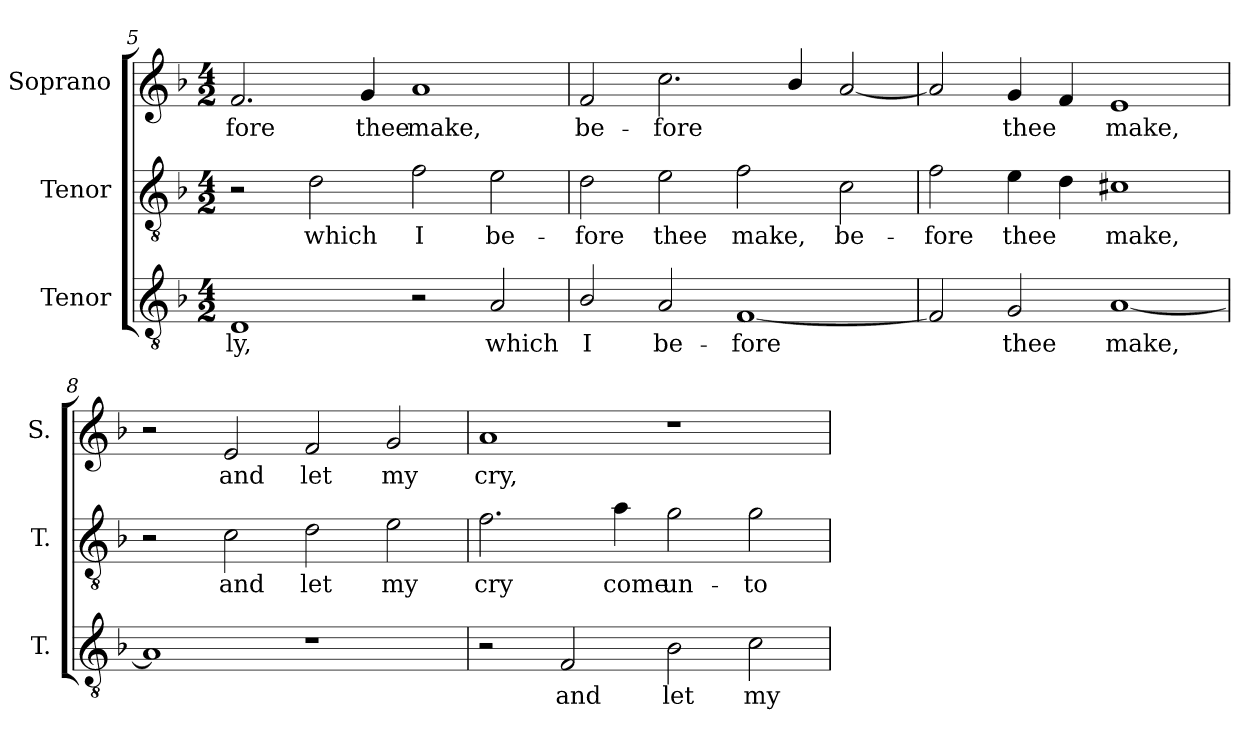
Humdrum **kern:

**kern	**text	**kern	**text	**kern	**text
*part3	*part3	*part2	*part2	*part1	*part1
*staff3	*staff3	*staff2	*staff2	*staff1	*staff1
*I"Tenor	*	*I"Tenor	*	*I"Soprano	*
*I'T.	*	*I'T.	*	*I'S.	*
!!LO:LB:g=z
*clefGv2	*	*clefGv2	*	*clefG2	*
*ITrd7c12	*	*ITrd7c12	*	*	*
*k[b-]	*	*k[b-]	*	*k[b-]	*
*F:	*	*F:	*	*F:	*
*M4/2	*	*M4/2	*	*M4/2	*
=5	=5	=5	=5	=5	=5
!	!LO:LY:b:color=#000000	!	!	!	!
!	!	!	!	!	!LO:LY:b:color=#000000
1DDi	-ly,	2r	.	2.fi/	-fore
!	!	!	!LO:LY:b:color=#000000	!	!
.	.	2Di\	which	.	.
!	!	!	!	!	!LO:LY:b:color=#000000
.	.	.	.	4gi/	thee
!	!	!	!LO:LY:b:color=#000000	!	!
!	!	!	!	!	!LO:LY:b:color=#000000
2r	.	2Fi\	I	1ai	make,
!	!LO:LY:b:color=#000000	!	!	!	!
!	!	!	!LO:LY:b:color=#000000	!	!
2AAi/	which	2Ei\	be-	.	.
=6	=6	=6	=6	=6	=6
!	!LO:LY:b:color=#000000	!	!	!	!
!	!	!	!LO:LY:b:color=#000000	!	!
!	!	!	!	!	!LO:LY:b:color=#000000
2BB-i/	I	2Di\	-fore	2fi/	be-
!	!LO:LY:b:color=#000000	!	!	!	!
!	!	!	!LO:LY:b:color=#000000	!	!
!	!	!	!	!	!LO:LY:b:color=#000000
2AAi/	be-	2Ei\	thee	2.cci\	-fore
!	!LO:LY:b:color=#000000	!	!	!	!
!	!	!	!LO:LY:b:color=#000000	!	!
[1FFi	-fore	2Fi\	make,	.	.
.	.	.	.	4b-i/	.
!	!	!	!LO:LY:b:color=#000000	!	!
.	.	2Ci\	be-	[2ai/	.
=7	=7	=7	=7	=7	=7
!	!	!	!LO:LY:b:color=#000000	!	!
2FFi/]	.	2Fi\	-fore	2ai/]	.
!	!LO:LY:b:color=#000000	!	!	!	!
!	!	!	!LO:LY:b:color=#000000	!	!
!	!	!	!	!	!LO:LY:b:color=#000000
2GGi/	thee	4Ei\	thee	4gi/	thee
.	.	4Di\	.	4fi/	.
!	!LO:LY:b:color=#000000	!	!	!	!
!	!	!	!LO:LY:b:color=#000000	!	!
!	!	!	!	!	!LO:LY:b:color=#000000
[1AAi	make,	1C#Xi	make,	1ei	make,
=8	=8	=8	=8	=8	=8
1AAi]	.	2r	.	2r	.
!	!	!	!LO:LY:b:color=#000000	!	!
!	!	!	!	!	!LO:LY:b:color=#000000
.	.	2Ci\	and	2ei/	and
!	!	!	!LO:LY:b:color=#000000	!	!
!	!	!	!	!	!LO:LY:b:color=#000000
1r	.	2Di\	let	2fi/	let
!	!	!	!LO:LY:b:color=#000000	!	!
!	!	!	!	!	!LO:LY:b:color=#000000
.	.	2Ei\	my	2gi/	my
=9	=9	=9	=9	=9	=9
!	!	!	!LO:LY:b:color=#000000	!	!
!	!	!	!	!	!LO:LY:b:color=#000000
2r	.	2.Fi\	cry	1ai	cry,
!	!LO:LY:b:color=#000000	!	!	!	!
2FFi/	and	.	.	.	.
!	!	!	!LO:LY:b:color=#000000	!	!
.	.	4Ai\	come	.	.
!	!LO:LY:b:color=#000000	!	!	!	!
!	!	!	!LO:LY:b:color=#000000	!	!
2BB-i\	let	2Gi\	un-	1r	.
!	!LO:LY:b:color=#000000	!	!	!	!
!	!	!	!LO:LY:b:color=#000000	!	!
2Ci\	my	2Gi\	-to	.	.
=	=	=	=	=	=
*-	*-	*-	*-	*-	*-
